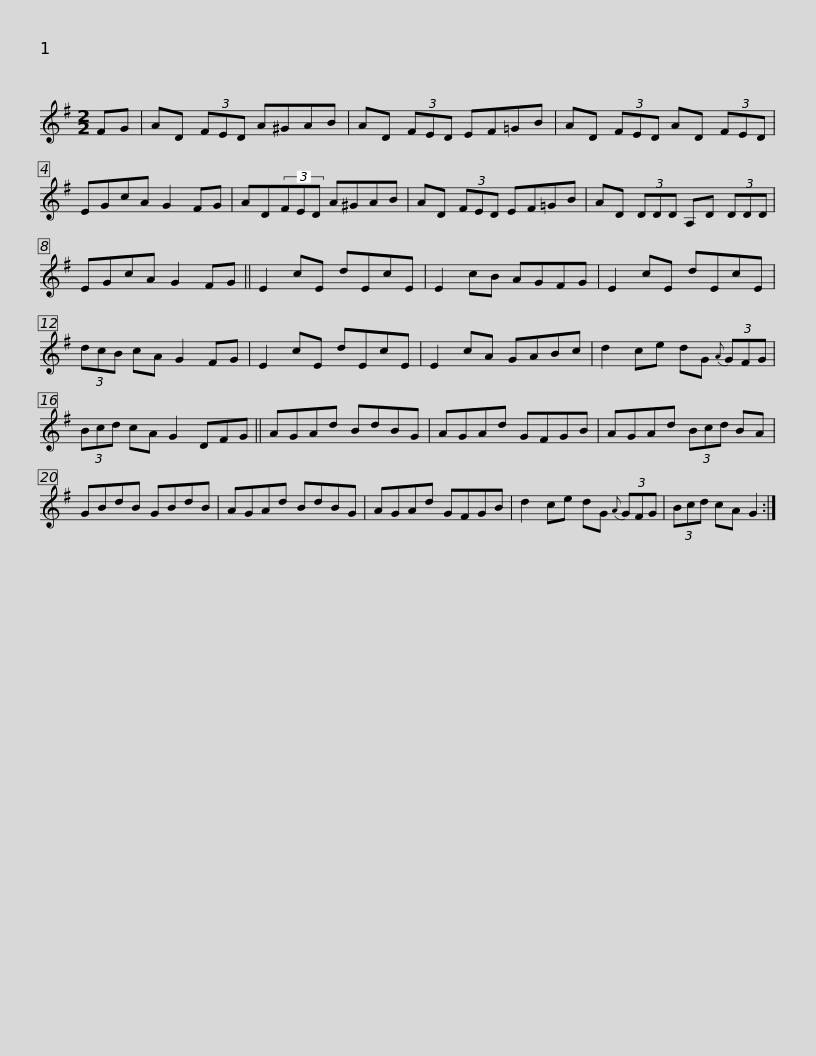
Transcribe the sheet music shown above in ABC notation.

X:1
L:1/8
M:2/2
I:linebreak $
K:G
V:1 treble
V:1
 FG | AD (3FED A^GAB | AD (3FED EF=GB | AD (3FED AD (3FED | EGcA G2 FG |$ %5
 AD(3FED A^GAB | AD (3FED EF=GB | AD (3DDD A,D (3DDD | EGcA G2 FG || E2 cE dEcE |$ %10
 E2 cB AGFG | E2 cE dEcE | (3dcB cA G2 FG | E2 cE dEcE | E2 cA GABc | %15
 d2 ce dG{A} (3GFG |$ (3Bcd cA G2 DFG || AGAd BdBG | AGAd GFGB | AGAd (3Bcd BA | %20
 GBdB GBdB |$ AGAd BdBG | AGAd GFGB | d2 ce dG{A} (3GFG | (3Bcd cA G2 :| %25
